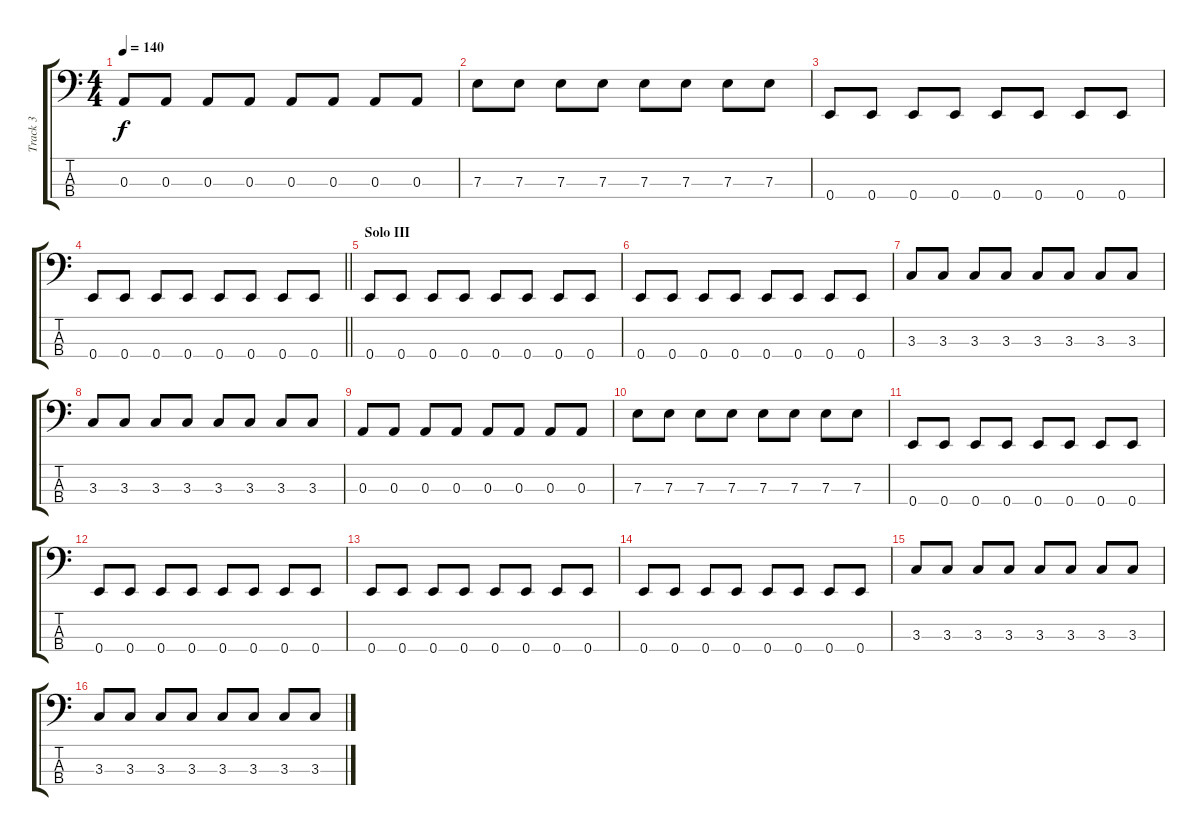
\track ("Track 3" "Track 3") {instrument electricbasspick}
\staff {score tabs}
\tuning (G2 D2 A1 E1) {hide}
\ts (4 4)
\tempo 140
\clef f4
\ks c
0.3.8{dy f} 0.3.8 0.3.8 0.3.8 0.3.8 0.3.8 0.3.8 0.3.8 |
7.3.8 7.3.8 7.3.8 7.3.8 7.3.8 7.3.8 7.3.8 7.3.8 |
0.4.8 0.4.8 0.4.8 0.4.8 0.4.8 0.4.8 0.4.8 0.4.8 |
\barLineRight lightlight
0.4.8 0.4.8 0.4.8 0.4.8 0.4.8 0.4.8 0.4.8 0.4.8 |
\section ("" "Solo III")
0.4.8 0.4.8 0.4.8 0.4.8 0.4.8 0.4.8 0.4.8 0.4.8 |
0.4.8 0.4.8 0.4.8 0.4.8 0.4.8 0.4.8 0.4.8 0.4.8 |
3.3.8 3.3.8 3.3.8 3.3.8 3.3.8 3.3.8 3.3.8 3.3.8 |
3.3.8 3.3.8 3.3.8 3.3.8 3.3.8 3.3.8 3.3.8 3.3.8 |
0.3.8 0.3.8 0.3.8 0.3.8 0.3.8 0.3.8 0.3.8 0.3.8 |
7.3.8 7.3.8 7.3.8 7.3.8 7.3.8 7.3.8 7.3.8 7.3.8 |
0.4.8 0.4.8 0.4.8 0.4.8 0.4.8 0.4.8 0.4.8 0.4.8 |
0.4.8 0.4.8 0.4.8 0.4.8 0.4.8 0.4.8 0.4.8 0.4.8 |
0.4.8 0.4.8 0.4.8 0.4.8 0.4.8 0.4.8 0.4.8 0.4.8 |
0.4.8 0.4.8 0.4.8 0.4.8 0.4.8 0.4.8 0.4.8 0.4.8 |
3.3.8 3.3.8 3.3.8 3.3.8 3.3.8 3.3.8 3.3.8 3.3.8 |
3.3.8 3.3.8 3.3.8 3.3.8 3.3.8 3.3.8 3.3.8 3.3.8
